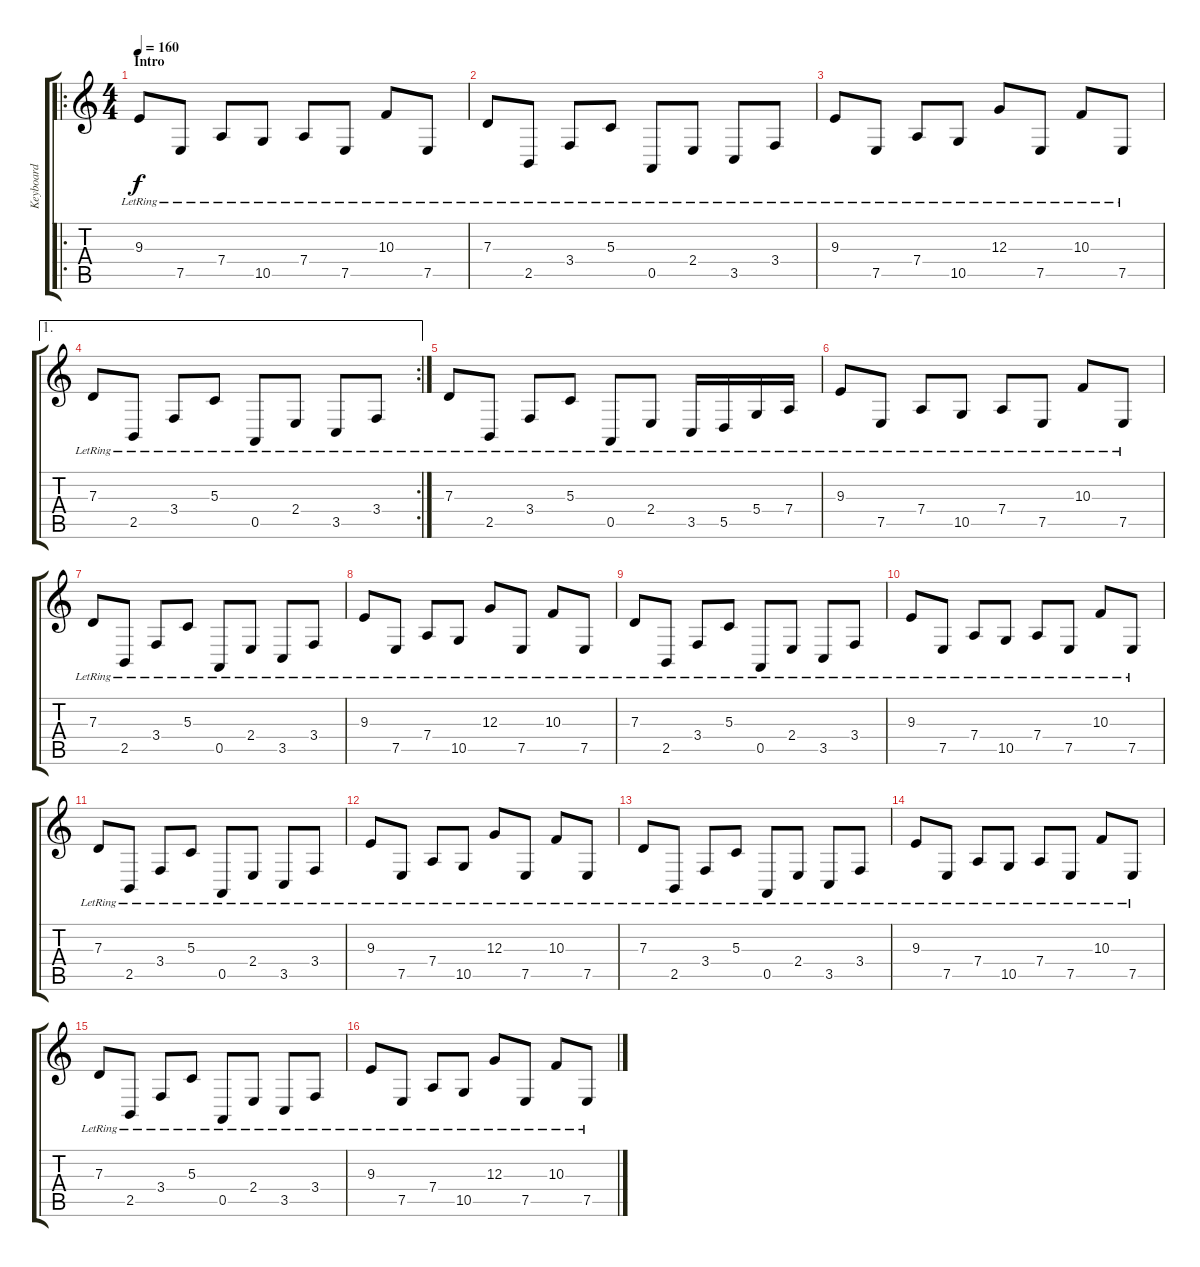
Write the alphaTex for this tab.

\track ("Keyboard" "Keyboard") {instrument brightacousticpiano}
\staff {score tabs}
\tuning (E4 B3 G3 D3 A2 E2) {hide}
\ro
\ts (4 4)
\section ("" "Intro")
\tempo 160
\clef g2
\ks c
9.3{lr}.8{dy f instrument brightacousticpiano} 7.5{lr}.8 7.4{lr}.8 10.5{lr}.8 7.4{lr}.8 7.5{lr}.8 10.3{lr}.8 7.5{lr}.8 |
7.3{lr}.8 2.5{lr}.8 3.4{lr}.8 5.3{lr}.8 0.5{lr}.8 2.4{lr}.8 3.5{lr}.8 3.4{lr}.8 |
9.3{lr}.8 7.5{lr}.8 7.4{lr}.8 10.5{lr}.8 12.3{lr}.8 7.5{lr}.8 10.3{lr}.8 7.5{lr}.8 |
\ae 1
\rc 2
7.3{lr}.8 2.5{lr}.8 3.4{lr}.8 5.3{lr}.8 0.5{lr}.8 2.4{lr}.8 3.5{lr}.8 3.4{lr}.8 |
7.3{lr}.8 2.5{lr}.8 3.4{lr}.8 5.3{lr}.8 0.5{lr}.8 2.4{lr}.8 3.5{lr}.16 5.5{lr}.16 5.4{lr}.16 7.4{lr}.16 |
9.3{lr}.8 7.5{lr}.8 7.4{lr}.8 10.5{lr}.8 7.4{lr}.8 7.5{lr}.8 10.3{lr}.8 7.5{lr}.8 |
7.3{lr}.8 2.5{lr}.8 3.4{lr}.8 5.3{lr}.8 0.5{lr}.8 2.4{lr}.8 3.5{lr}.8 3.4{lr}.8 |
9.3{lr}.8 7.5{lr}.8 7.4{lr}.8 10.5{lr}.8 12.3{lr}.8 7.5{lr}.8 10.3{lr}.8 7.5{lr}.8 |
7.3{lr}.8 2.5{lr}.8 3.4{lr}.8 5.3{lr}.8 0.5{lr}.8 2.4{lr}.8 3.5{lr}.8 3.4{lr}.8 |
9.3{lr}.8 7.5{lr}.8 7.4{lr}.8 10.5{lr}.8 7.4{lr}.8 7.5{lr}.8 10.3{lr}.8 7.5{lr}.8 |
7.3{lr}.8 2.5{lr}.8 3.4{lr}.8 5.3{lr}.8 0.5{lr}.8 2.4{lr}.8 3.5{lr}.8 3.4{lr}.8 |
9.3{lr}.8 7.5{lr}.8 7.4{lr}.8 10.5{lr}.8 12.3{lr}.8 7.5{lr}.8 10.3{lr}.8 7.5{lr}.8 |
7.3{lr}.8 2.5{lr}.8 3.4{lr}.8 5.3{lr}.8 0.5{lr}.8 2.4{lr}.8 3.5{lr}.8 3.4{lr}.8 |
9.3{lr}.8 7.5{lr}.8 7.4{lr}.8 10.5{lr}.8 7.4{lr}.8 7.5{lr}.8 10.3{lr}.8 7.5{lr}.8 |
7.3{lr}.8 2.5{lr}.8 3.4{lr}.8 5.3{lr}.8 0.5{lr}.8 2.4{lr}.8 3.5{lr}.8 3.4{lr}.8 |
9.3{lr}.8 7.5{lr}.8 7.4{lr}.8 10.5{lr}.8 12.3{lr}.8 7.5{lr}.8 10.3{lr}.8 7.5{lr}.8
